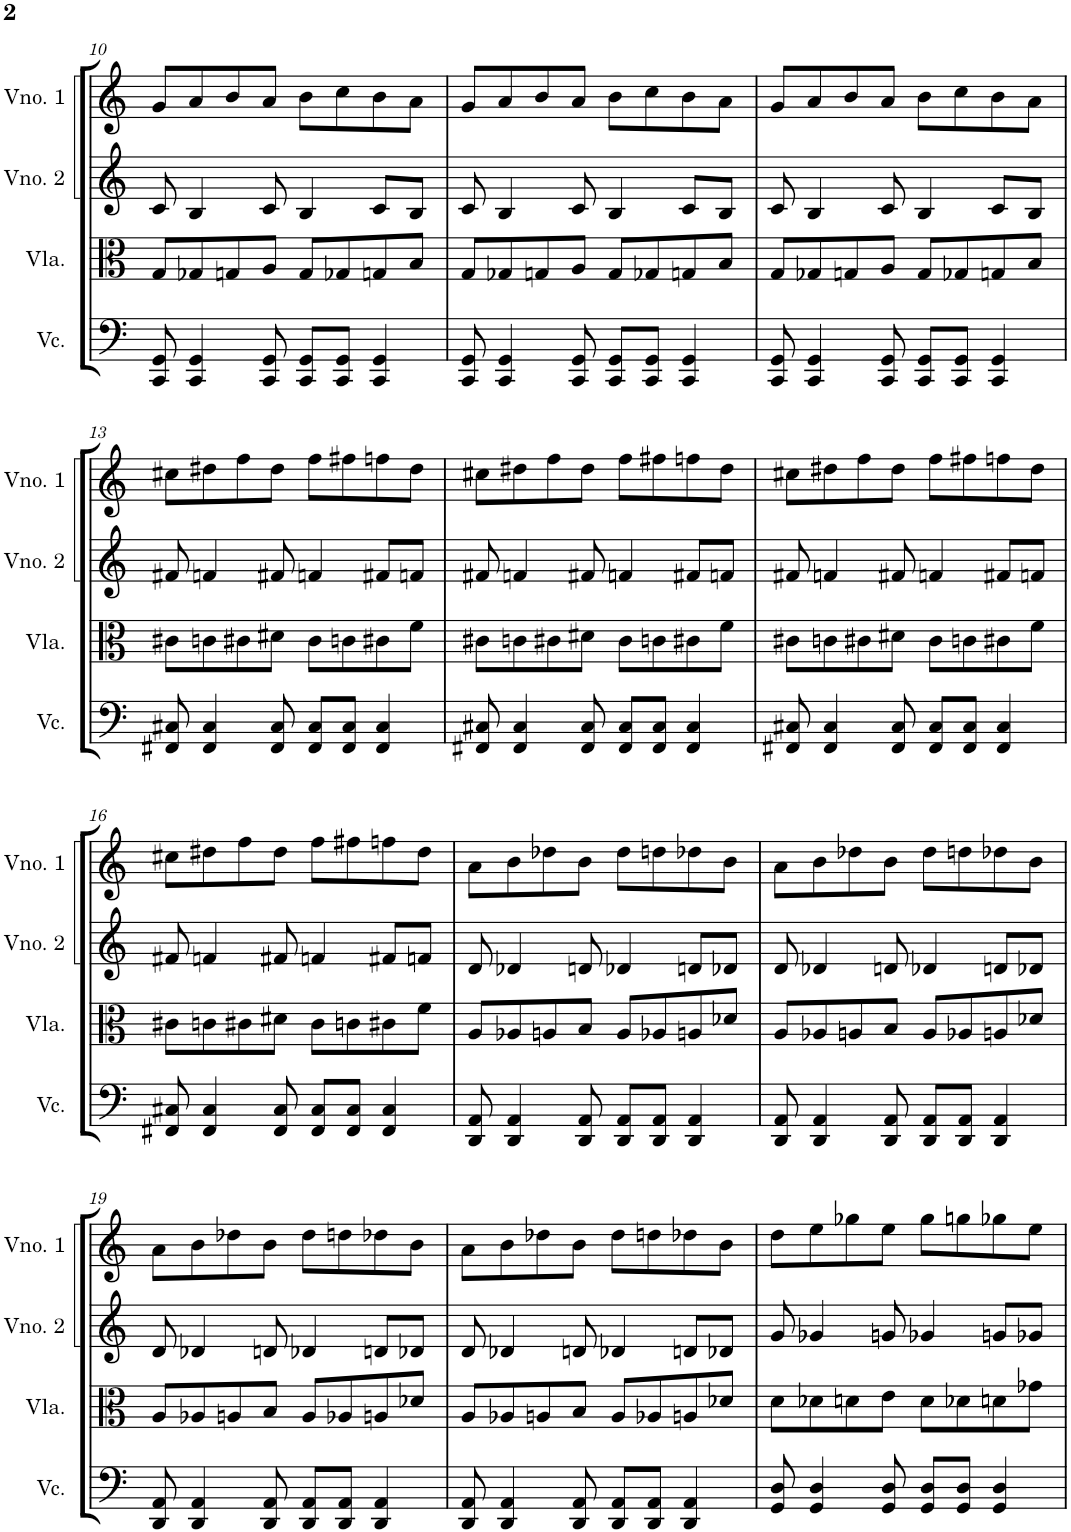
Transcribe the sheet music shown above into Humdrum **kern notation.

**kern	**kern	**kern	**kern
*part4	*part3	*part2	*part1
*staff4	*staff3	*staff2	*staff1
*I"Violoncelo	*I"Viola	*I"Violino 2	*I"Violino 1
*I'Vc.	*I'Vla.	*I'Vno. 2	*I'Vno. 1
!!LO:PB:g=z
*clefF4	*clefC3	*clefG2	*clefG2
*k[]	*k[]	*k[]	*k[]
*M4/4	*M4/4	*M4/4	*M4/4
=10	=10	=10	=10
8CC/ 8GG/	8G/L	8c/	8g/L
4CC/ 4GG/	8G-X/	4B/	8a/
.	8Gn/	.	8b/
8CC/ 8GG/	8A/J	8c/	8a/J
8CC/ 8GG/L	8G/L	4B/	8b\L
8CC/ 8GG/J	8G-X/	.	8cc\
4CC/ 4GG/	8Gn/	8c/L	8b\
.	8B/J	8B/J	8a\J
=11	=11	=11	=11
8CC/ 8GG/	8G/L	8c/	8g/L
4CC/ 4GG/	8G-X/	4B/	8a/
.	8Gn/	.	8b/
8CC/ 8GG/	8A/J	8c/	8a/J
8CC/ 8GG/L	8G/L	4B/	8b\L
8CC/ 8GG/J	8G-X/	.	8cc\
4CC/ 4GG/	8Gn/	8c/L	8b\
.	8B/J	8B/J	8a\J
=12	=12	=12	=12
8CC/ 8GG/	8G/L	8c/	8g/L
4CC/ 4GG/	8G-X/	4B/	8a/
.	8Gn/	.	8b/
8CC/ 8GG/	8A/J	8c/	8a/J
8CC/ 8GG/L	8G/L	4B/	8b\L
8CC/ 8GG/J	8G-X/	.	8cc\
4CC/ 4GG/	8Gn/	8c/L	8b\
.	8B/J	8B/J	8a\J
!!LO:LB:g=z
=13	=13	=13	=13
8FF#X/ 8C#X/	8c#X\L	8f#X/	8cc#X\L
4FF#/ 4C#/	8cn\	4fn/	8dd#X\
.	8c#X\	.	8ff\
8FF#/ 8C#/	8d#X\J	8f#X/	8dd#\J
8FF#/ 8C#/L	8c#\L	4fn/	8ff\L
8FF#/ 8C#/J	8cn\	.	8ff#X\
4FF#/ 4C#/	8c#X\	8f#X/L	8ffn\
.	8f\J	8fn/J	8dd#\J
=14	=14	=14	=14
8FF#X/ 8C#X/	8c#X\L	8f#X/	8cc#X\L
4FF#/ 4C#/	8cn\	4fn/	8dd#X\
.	8c#X\	.	8ff\
8FF#/ 8C#/	8d#X\J	8f#X/	8dd#\J
8FF#/ 8C#/L	8c#\L	4fn/	8ff\L
8FF#/ 8C#/J	8cn\	.	8ff#X\
4FF#/ 4C#/	8c#X\	8f#X/L	8ffn\
.	8f\J	8fn/J	8dd#\J
=15	=15	=15	=15
8FF#X/ 8C#X/	8c#X\L	8f#X/	8cc#X\L
4FF#/ 4C#/	8cn\	4fn/	8dd#X\
.	8c#X\	.	8ff\
8FF#/ 8C#/	8d#X\J	8f#X/	8dd#\J
8FF#/ 8C#/L	8c#\L	4fn/	8ff\L
8FF#/ 8C#/J	8cn\	.	8ff#X\
4FF#/ 4C#/	8c#X\	8f#X/L	8ffn\
.	8f\J	8fn/J	8dd#\J
!!LO:LB:g=z
=16	=16	=16	=16
8FF#X/ 8C#X/	8c#X\L	8f#X/	8cc#X\L
4FF#/ 4C#/	8cn\	4fn/	8dd#X\
.	8c#X\	.	8ff\
8FF#/ 8C#/	8d#X\J	8f#X/	8dd#\J
8FF#/ 8C#/L	8c#\L	4fn/	8ff\L
8FF#/ 8C#/J	8cn\	.	8ff#X\
4FF#/ 4C#/	8c#X\	8f#X/L	8ffn\
.	8f\J	8fn/J	8dd#\J
=17	=17	=17	=17
8DD/ 8AA/	8A/L	8d/	8a\L
4DD/ 4AA/	8A-X/	4d-X/	8b\
.	8An/	.	8dd-X\
8DD/ 8AA/	8B/J	8dn/	8b\J
8DD/ 8AA/L	8A/L	4d-X/	8dd-\L
8DD/ 8AA/J	8A-X/	.	8ddn\
4DD/ 4AA/	8An/	8dn/L	8dd-X\
.	8d-X/J	8d-X/J	8b\J
=18	=18	=18	=18
8DD/ 8AA/	8A/L	8d/	8a\L
4DD/ 4AA/	8A-X/	4d-X/	8b\
.	8An/	.	8dd-X\
8DD/ 8AA/	8B/J	8dn/	8b\J
8DD/ 8AA/L	8A/L	4d-X/	8dd-\L
8DD/ 8AA/J	8A-X/	.	8ddn\
4DD/ 4AA/	8An/	8dn/L	8dd-X\
.	8d-X/J	8d-X/J	8b\J
!!LO:LB:g=z
=19	=19	=19	=19
8DD/ 8AA/	8A/L	8d/	8a\L
4DD/ 4AA/	8A-X/	4d-X/	8b\
.	8An/	.	8dd-X\
8DD/ 8AA/	8B/J	8dn/	8b\J
8DD/ 8AA/L	8A/L	4d-X/	8dd-\L
8DD/ 8AA/J	8A-X/	.	8ddn\
4DD/ 4AA/	8An/	8dn/L	8dd-X\
.	8d-X/J	8d-X/J	8b\J
=20	=20	=20	=20
8DD/ 8AA/	8A/L	8d/	8a\L
4DD/ 4AA/	8A-X/	4d-X/	8b\
.	8An/	.	8dd-X\
8DD/ 8AA/	8B/J	8dn/	8b\J
8DD/ 8AA/L	8A/L	4d-X/	8dd-\L
8DD/ 8AA/J	8A-X/	.	8ddn\
4DD/ 4AA/	8An/	8dn/L	8dd-X\
.	8d-X/J	8d-X/J	8b\J
=21	=21	=21	=21
8GG/ 8D/	8d\L	8g/	8dd\L
4GG/ 4D/	8d-X\	4g-X/	8ee\
.	8dn\	.	8gg-X\
8GG/ 8D/	8e\J	8gn/	8ee\J
8GG/ 8D/L	8d\L	4g-X/	8gg-\L
8GG/ 8D/J	8d-X\	.	8ggn\
4GG/ 4D/	8dn\	8gn/L	8gg-X\
.	8g-X\J	8g-X/J	8ee\J
=	=	=	=
*-	*-	*-	*-
